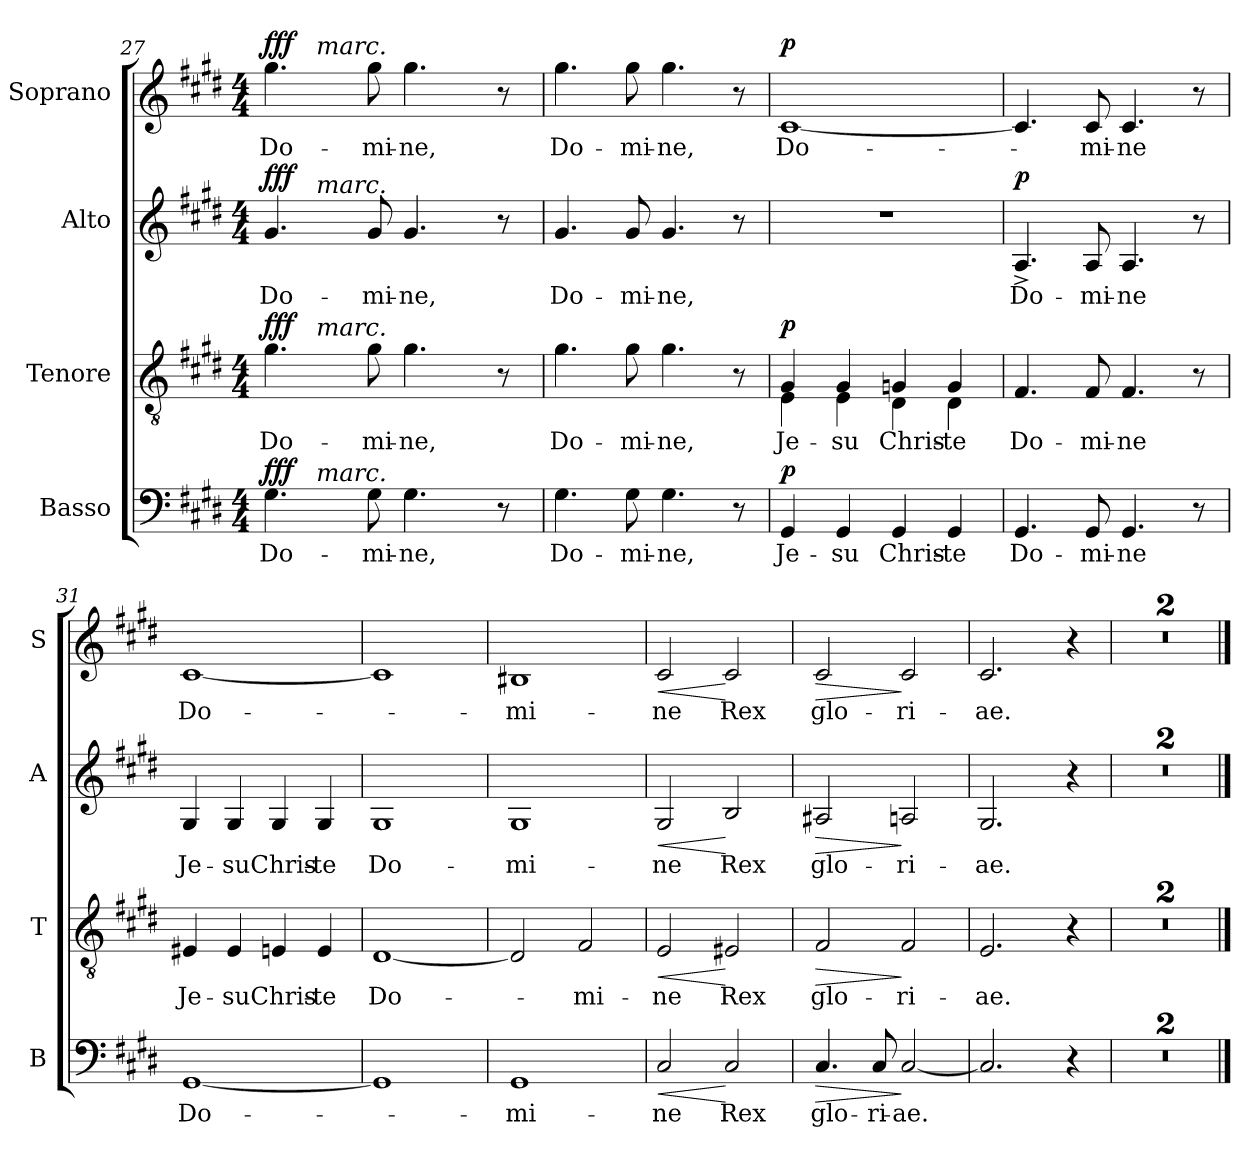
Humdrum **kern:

**kern	**text	**dynam	**kern	**text	**dynam	**kern	**text	**dynam	**kern	**text	**dynam
*part4	*part4	*part4	*part3	*part3	*part3	*part2	*part2	*part2	*part1	*part1	*part1
*staff4	*staff4	*staff4	*staff3	*staff3	*staff3	*staff2	*staff2	*staff2	*staff1	*staff1	*staff1
*I"Basso	*	*	*I"Tenore	*	*	*I"Alto	*	*	*I"Soprano	*	*
*I'B	*	*	*I'T	*	*	*I'A	*	*	*I'S	*	*
*clefF4	*	*	*clefGv2	*	*	*clefG2	*	*	*clefG2	*	*
*k[f#c#g#d#]	*	*	*k[f#c#g#d#]	*	*	*k[f#c#g#d#]	*	*	*k[f#c#g#d#]	*	*
*c#:	*	*	*c#:	*	*	*c#:	*	*	*c#:	*	*
*M4/4	*	*	*M4/4	*	*	*M4/4	*	*	*M4/4	*	*
=27	=27	=27	=27	=27	=27	=27	=27	=27	=27	=27	=27
!	!LO:LY:b	!LO:DY:a	!	!LO:LY:b	!LO:DY:a	!	!LO:LY:b	!LO:DY:a	!	!LO:LY:b	!LO:DY:a
*^	*	*	*^	*	*	*^	*	*	*^	*	*
4.G#\	8ryy	Do-	fff	4.g#\	8ryy	Do-	fff	4.g#/	8ryy	Do-	fff	4.gg#\	8ryy	Do-	fff
.	32ryy	.	.	.	32ryy	.	.	.	32ryy	.	.	.	32ryy	.	.
!	!	!	!	!	!	!	!	!	!	!	!	!	!LO:TX:a:i:t=marc.	!	!
!	!	!	!	!	!	!	!	!	!LO:TX:a:i:t=marc.	!	!	!	!	!	!
!	!	!	!	!	!LO:TX:a:i:t=marc.	!	!	!	!	!	!	!	!	!	!
!	!LO:TX:a:i:t=marc.	!	!	!	!	!	!	!	!	!	!	!	!	!	!
.	2ryy	.	.	.	2ryy	.	.	.	2ryy	.	.	.	2ryy	.	.
!	!	!LO:LY:b	!	!	!	!LO:LY:b	!	!	!	!LO:LY:b	!	!	!	!LO:LY:b	!
8G#\	.	-mi-	.	8g#\	.	-mi-	.	8g#/	.	-mi-	.	8gg#\	.	-mi-	.
!	!	!LO:LY:b	!	!	!	!LO:LY:b	!	!	!	!LO:LY:b	!	!	!	!LO:LY:b	!
4.G#\	.	-ne,	.	4.g#\	.	-ne,	.	4.g#/	.	-ne,	.	4.gg#\	.	-ne,	.
.	4ryy	.	.	.	4ryy	.	.	.	4ryy	.	.	.	4ryy	.	.
8r	.	.	.	8r	.	.	.	8r	.	.	.	8r	.	.	.
.	16.ryy	.	.	.	16.ryy	.	.	.	16.ryy	.	.	.	16.ryy	.	.
!!LO:LB:g=z
=28	=28	=28	=28	=28	=28	=28	=28	=28	=28	=28	=28	=28	=28	=28	=28
!	!	!LO:LY:b	!	!	!	!LO:LY:b	!	!	!	!LO:LY:b	!	!	!	!LO:LY:b	!
*v	*v	*	*	*	*	*	*	*v	*v	*	*	*v	*v	*	*
*	*	*	*v	*v	*	*	*	*	*	*	*	*
4.G#\	Do-	.	4.g#\	Do-	.	4.g#/	Do-	.	4.gg#\	Do-	.
!	!LO:LY:b	!	!	!LO:LY:b	!	!	!LO:LY:b	!	!	!LO:LY:b	!
8G#\	-mi-	.	8g#\	-mi-	.	8g#/	-mi-	.	8gg#\	-mi-	.
!	!LO:LY:b	!	!	!LO:LY:b	!	!	!LO:LY:b	!	!	!LO:LY:b	!
4.G#\	-ne,	.	4.g#\	-ne,	.	4.g#/	-ne,	.	4.gg#\	-ne,	.
8r	.	.	8r	.	.	8r	.	.	8r	.	.
=29	=29	=29	=29	=29	=29	=29	=29	=29	=29	=29	=29
!	!LO:LY:b	!LO:DY:a	!	!LO:LY:b	!LO:DY:a	!	!	!	!	!LO:LY:b	!LO:DY:a
*	*	*	*^	*	*	*	*	*	*	*	*
4GG#/	Je-	p	4G#/	4E\	Je-	p	1r	.	.	[1c#	Do-	p
!	!LO:LY:b	!	!	!	!LO:LY:b	!	!	!	!	!	!	!
4GG#/	-su	.	4G#/	4E\	-su	.	.	.	.	.	.	.
!	!LO:LY:b	!	!	!	!LO:LY:b	!	!	!	!	!	!	!
4GG#/	Chris-	.	4Gn/	4D#\	Chris-	.	.	.	.	.	.	.
!	!LO:LY:b	!	!	!	!LO:LY:b	!	!	!	!	!	!	!
4GG#/	-te	.	4G/	4D#\	-te	.	.	.	.	.	.	.
=30	=30	=30	=30	=30	=30	=30	=30	=30	=30	=30	=30	=30
!	!LO:LY:b	!	!	!	!LO:LY:b	!	!	!LO:LY:b	!LO:DY:a	!	!	!
*	*	*	*v	*v	*	*	*	*	*	*	*	*
4.GG#/	Do-	.	4.F#/	Do-	.	4.A^</	Do-	p	4.c#/]	.	.
!	!LO:LY:b	!	!	!LO:LY:b	!	!	!LO:LY:b	!	!	!LO:LY:b	!
8GG#/	-mi-	.	8F#/	-mi-	.	8A/	-mi-	.	8c#/	-mi-	.
!	!LO:LY:b	!	!	!LO:LY:b	!	!	!LO:LY:b	!	!	!LO:LY:b	!
4.GG#/	-ne	.	4.F#/	-ne	.	4.A/	-ne	.	4.c#/	-ne	.
8r	.	.	8r	.	.	8r	.	.	8r	.	.
=31	=31	=31	=31	=31	=31	=31	=31	=31	=31	=31	=31
!	!LO:LY:b	!	!	!LO:LY:b	!	!	!LO:LY:b	!	!	!LO:LY:b	!
[1GG#	Do-	.	4E#X/	Je-	.	4G#/	Je-	.	[1c#	Do-	.
!	!	!	!	!LO:LY:b	!	!	!LO:LY:b	!	!	!	!
.	.	.	4E#/	-su	.	4G#/	-su	.	.	.	.
!	!	!	!	!LO:LY:b	!	!	!LO:LY:b	!	!	!	!
.	.	.	4En/	Chris-	.	4G#/	Chris-	.	.	.	.
!	!	!	!	!LO:LY:b	!	!	!LO:LY:b	!	!	!	!
.	.	.	4E/	-te	.	4G#/	-te	.	.	.	.
=32	=32	=32	=32	=32	=32	=32	=32	=32	=32	=32	=32
!	!	!	!	!LO:LY:b	!	!	!LO:LY:b	!	!	!	!
1GG#]	.	.	[1D#	Do-	.	1G#	Do-	.	1c#]	.	.
!!LO:PB:g=z
=33	=33	=33	=33	=33	=33	=33	=33	=33	=33	=33	=33
!	!LO:LY:b	!	!	!	!	!	!LO:LY:b	!	!	!LO:LY:b	!
1GG#	-mi-	.	2D#/]	.	.	1G#	-mi-	.	1B#X	-mi-	.
!	!	!	!	!LO:LY:b	!	!	!	!	!	!	!
.	.	.	2F#/	-mi-	.	.	.	.	.	.	.
=34	=34	=34	=34	=34	=34	=34	=34	=34	=34	=34	=34
!	!LO:LY:b	!LO:HP:b	!	!LO:LY:b	!LO:HP:b	!	!LO:LY:b	!LO:HP:b	!	!LO:LY:b	!LO:HP:b
2C#/	-ne	<	2E/	-ne	<	2G#/	-ne	<	2c#/	-ne	<
!	!LO:LY:b	!	!	!LO:LY:b	!	!	!LO:LY:b	!	!	!LO:LY:b	!
2C#/	Rex	[	2E#X/	Rex	[	2B/	Rex	[	2c#/	Rex	[
=35	=35	=35	=35	=35	=35	=35	=35	=35	=35	=35	=35
!	!LO:LY:b	!LO:HP:b	!	!LO:LY:b	!LO:HP:b	!	!LO:LY:b	!LO:HP:b	!	!LO:LY:b	!LO:HP:b
4.C#/	glo-	>	2F#/	glo-	>	2A#X/	glo-	>	2c#/	glo-	>
!	!LO:LY:b	!	!	!	!	!	!	!	!	!	!
8C#/	-ri-	.	.	.	.	.	.	.	.	.	.
!	!LO:LY:b	!	!	!LO:LY:b	!	!	!LO:LY:b	!	!	!LO:LY:b	!
[2C#/	-ae.	]	2F#/	-ri-	]	2An/	-ri-	]	2c#/	-ri-	]
=36	=36	=36	=36	=36	=36	=36	=36	=36	=36	=36	=36
!	!	!	!	!LO:LY:b	!	!	!LO:LY:b	!	!	!LO:LY:b	!
2.C#/]	.	.	2.E/	-ae.	.	2.G#/	-ae.	.	2.c#/	-ae.	.
4r	.	.	4r	.	.	4r	.	.	4r	.	.
=37	=37	=37	=37	=37	=37	=37	=37	=37	=37	=37	=37
1r	.	.	1r	.	.	1r	.	.	1r	.	.
=38	=38	=38	=38	=38	=38	=38	=38	=38	=38	=38	=38
1r;<	.	.	1r;<	.	.	1r;<	.	.	1r;<	.	.
==	==	==	==	==	==	==	==	==	==	==	==
*-	*-	*-	*-	*-	*-	*-	*-	*-	*-	*-	*-
